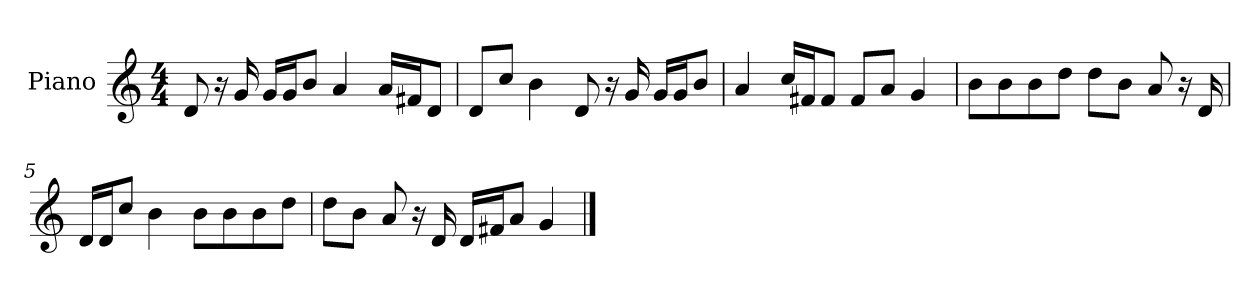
**kern
*part1
*staff1
*I"Piano
*I'P-no
*clefG2
*k[]
*M4/4
*MM92
=1
8d/
16r
16g/
16g/LL
16g/J
8b/J
4a/
16a/LL
16f#X/J
8d/J
=2
8d/L
8cc/J
4b\
8d/
16r
16g/
16g/LL
16g/J
8b/J
=3
4a/
16cc/LL
16f#X/J
8f#/J
8f#/L
8a/J
4g/
=4
8b\L
8b\
8b\
8dd\J
8dd\L
8b\J
8a/
16r
16d/
!!LO:LB:g=z
=5
16d/LL
16d/J
8cc/J
4b\
8b\L
8b\
8b\
8dd\J
=6
8dd\L
8b\J
8a/
16r
16d/
16d/LL
16f#X/J
8a/J
4g/
==
*-
